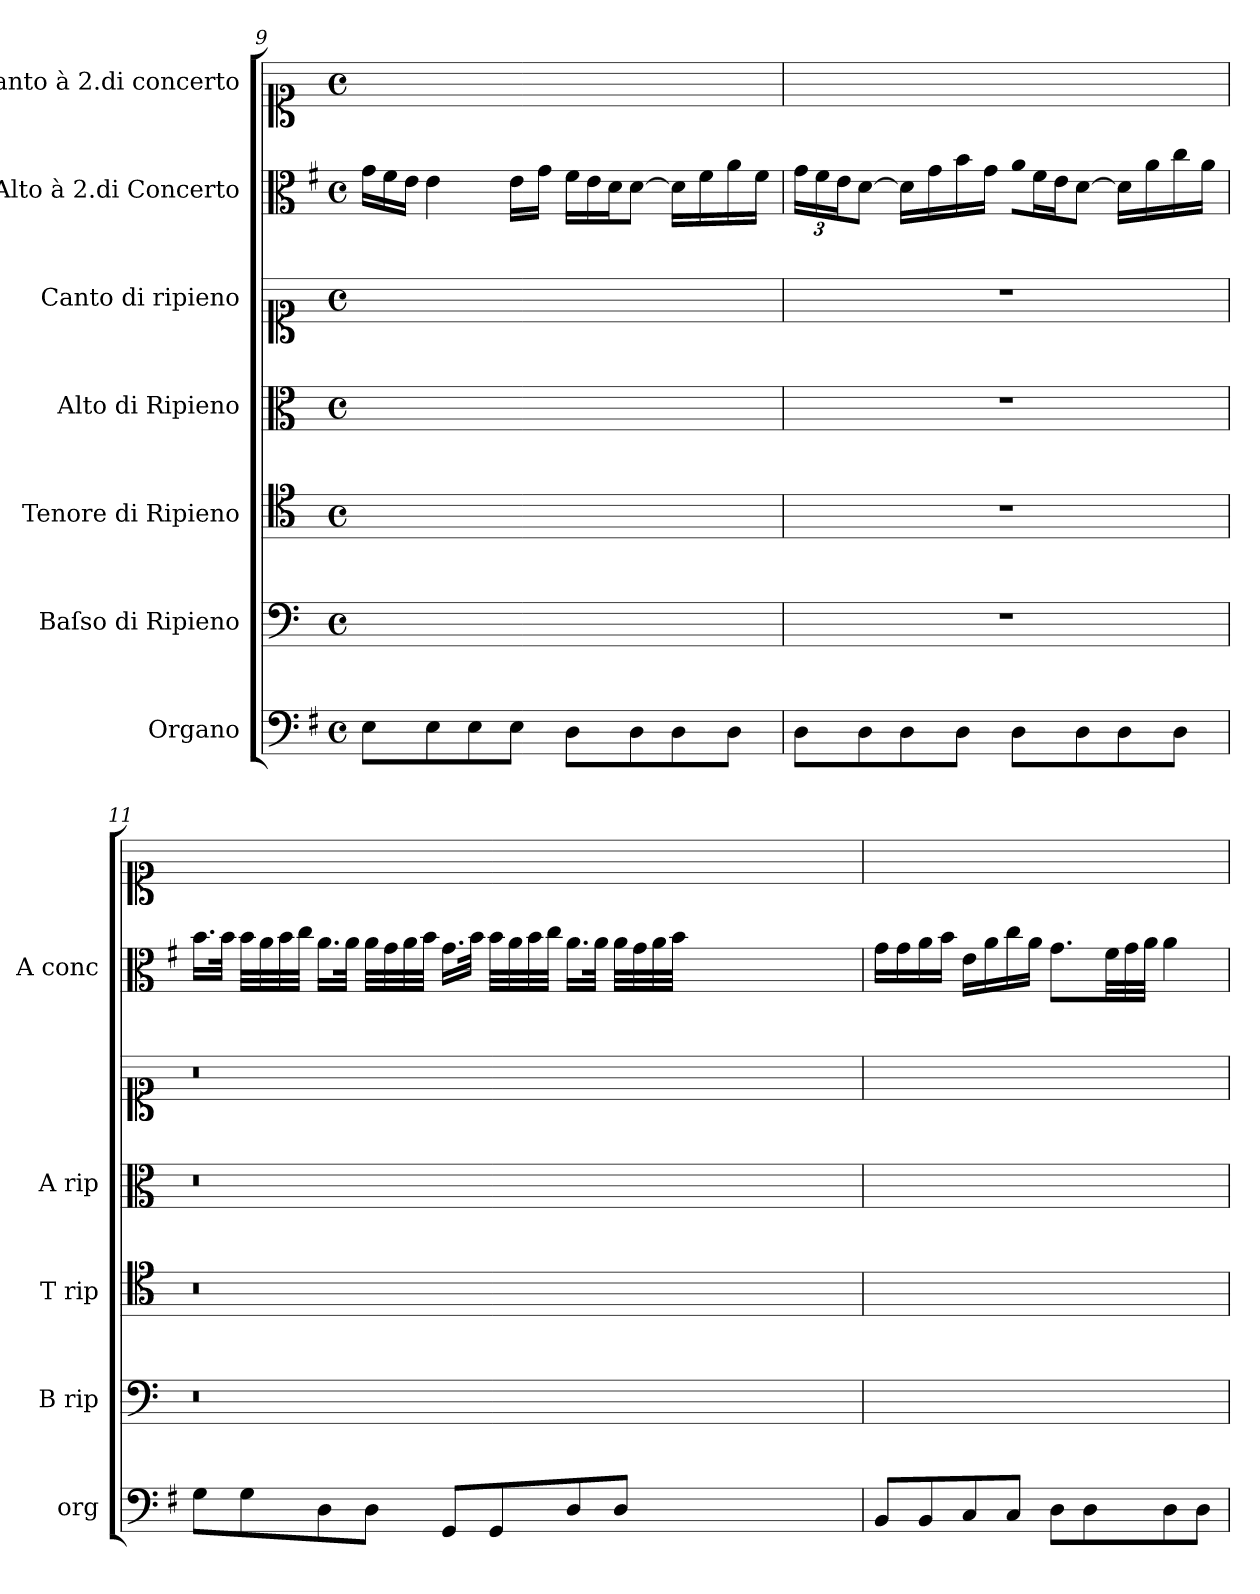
**kern	**kern	**kern	**kern	**kern	**kern	**kern
*part7	*part6	*part5	*part4	*part3	*part2	*part1
*staff7	*staff6	*staff5	*staff4	*staff3	*staff2	*staff1
*I"Organo	*I"Baſso di Ripieno	*I"Tenore di Ripieno	*I"Alto di Ripieno	*I"Canto di ripieno	*I"Alto à 2.di Concerto	*I"Canto à 2.di concerto
*I'org	*I'B rip	*I'T rip	*I'A rip	*	*I'A conc	*
*clefF4	*clefF4	*clefC4	*clefC3	*clefC1	*clefC3	*clefC1
*k[f#]	*k[]	*k[]	*k[]	*k[]	*k[f#]	*k[]
*M4/4	*M4/4	*M4/4	*M4/4	*M4/4	*M4/4	*M4/4
*met(c)	*met(c)	*met(c)	*met(c)	*met(c)	*met(c)	*met(c)
*	*	*	*	*	*Xtuplet	*
=9	=9	=9	=9	=9	=9	=9
8E\L	1ryy	1ryy	1ryy	1ryy	24g\LL	1ryy
.	.	.	.	.	24f#\	.
.	.	.	.	.	24e\JJ	.
8E\	.	.	.	.	4e\	.
8E\	.	.	.	.	.	.
8E\J	.	.	.	.	16e\LL	.
.	.	.	.	.	16g\JJ	.
8D\L	.	.	.	.	24f#\LL	.
.	.	.	.	.	24e\	.
.	.	.	.	.	24d\J	.
8D\	.	.	.	.	[8d\J	.
8D\	.	.	.	.	16d\LL]	.
.	.	.	.	.	16f#\	.
8D\J	.	.	.	.	16a\	.
.	.	.	.	.	16f#\JJ	.
=10	=10	=10	=10	=10	=10	=10
*	*	*	*	*	*tuplet	*
8D\L	1r	1r	1r	1r	24g\LL	1ryy
.	.	.	.	.	24f#\	.
.	.	.	.	.	24e\J	.
8D\	.	.	.	.	[8d\J	.
8D\	.	.	.	.	16d\LL]	.
.	.	.	.	.	16g\	.
8D\J	.	.	.	.	16b\	.
.	.	.	.	.	16g\JJ	.
*	*	*	*	*	*Xtuplet	*
!	!	!	!	!	!LO:N:vis=8	!
8D\L	.	.	.	.	24a\L	.
.	.	.	.	.	24f#\L	.
.	.	.	.	.	24e\J	.
8D\	.	.	.	.	[8d\J	.
8D\	.	.	.	.	16d\LL]	.
.	.	.	.	.	16a\	.
8D\J	.	.	.	.	16cc\	.
.	.	.	.	.	16a\JJ	.
=11	=11	=11	=11	=11	=11	=11
8G\L	0.r	0.r	0.r	0.r	16.b\LL	1ryy
.	.	.	.	.	32b\JJk	.
8G\	.	.	.	.	32b\LLL	.
.	.	.	.	.	32a\	.
.	.	.	.	.	32b\	.
.	.	.	.	.	32cc\JJJ	.
8D\	.	.	.	.	16.a\LL	.
.	.	.	.	.	32a\JJk	.
8D\J	.	.	.	.	32a\LLL	.
.	.	.	.	.	32g\	.
.	.	.	.	.	32a\	.
.	.	.	.	.	32b\JJJ	.
8GG/L	.	.	.	.	16.g\LL	.
.	.	.	.	.	32b\JJk	.
8GG/	.	.	.	.	32b\LLL	.
.	.	.	.	.	32a\	.
.	.	.	.	.	32b\	.
.	.	.	.	.	32cc\JJJ	.
8D/	.	.	.	.	16.a\LL	.
.	.	.	.	.	32a\JJk	.
8D/J	.	.	.	.	32a\LLL	.
.	.	.	.	.	32g\	.
.	.	.	.	.	32a\	.
.	.	.	.	.	32b\JJJ	.
0ryy	.	.	.	.	0ryy	0ryy
=12	=12	=12	=12	=12	=12	=12
8BB/L	1ryy	1ryy	1ryy	1ryy	16g\LL	1ryy
.	.	.	.	.	16g\	.
8BB/	.	.	.	.	16a\	.
.	.	.	.	.	16b\JJ	.
8C/	.	.	.	.	16e\LL	.
.	.	.	.	.	16a\	.
8C/J	.	.	.	.	16cc\	.
.	.	.	.	.	16a\JJ	.
8D\L	.	.	.	.	8.g\L	.
8D\	.	.	.	.	.	.
.	.	.	.	.	48f#\LL	.
.	.	.	.	.	48g\	.
.	.	.	.	.	48a\JJJ	.
8D\	.	.	.	.	4a\	.
8D\J	.	.	.	.	.	.
=	=	=	=	=	=	=
*-	*-	*-	*-	*-	*-	*-
